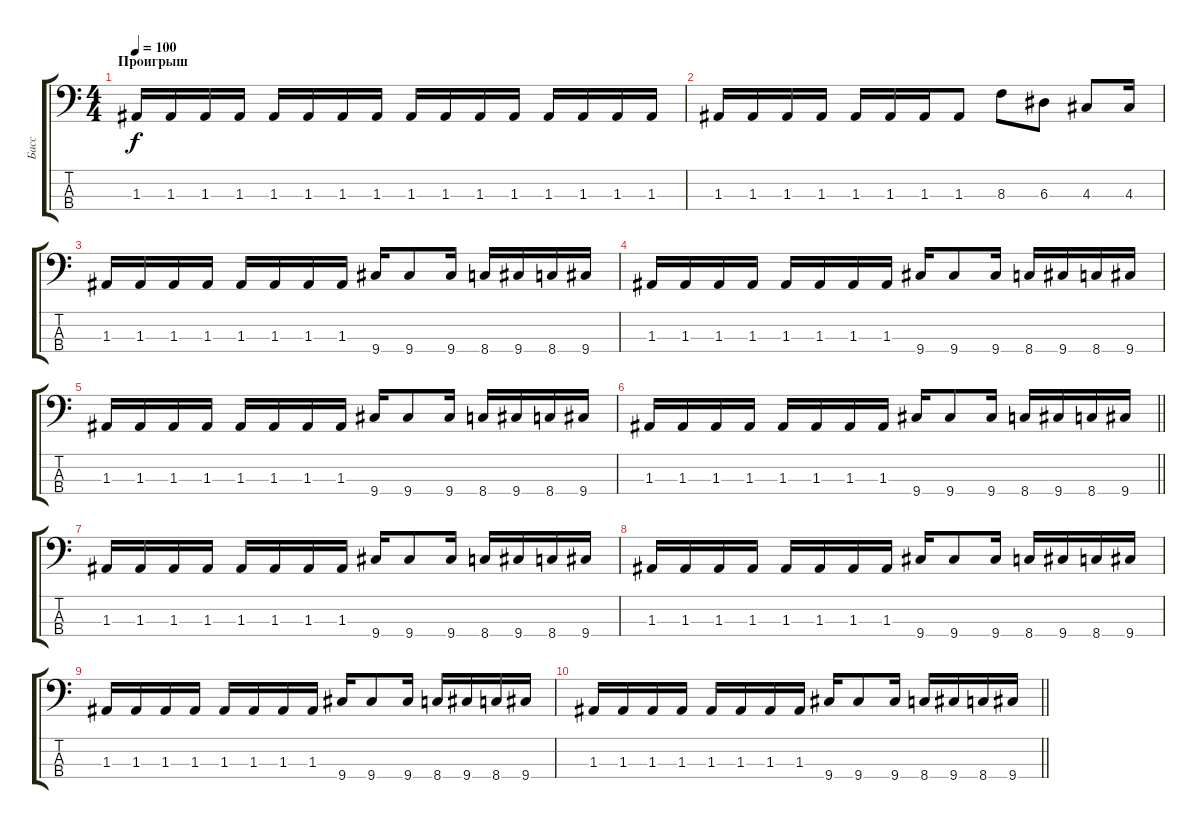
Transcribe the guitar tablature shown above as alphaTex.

\track ("Басс" "Басс") {instrument electricbasspick}
\staff {score tabs}
\tuning (G2 D2 A1 E1) {hide}
\ts (4 4)
\section ("" "Проигрыш")
\tempo 100
\clef f4
\ks c
1.3.16{dy f} 1.3.16 1.3.16 1.3.16 1.3.16 1.3.16 1.3.16 1.3.16 1.3.16 1.3.16 1.3.16 1.3.16 1.3.16 1.3.16 1.3.16 1.3.16 |
1.3.16 1.3.16 1.3.16 1.3.16 1.3.16 1.3.16 1.3.16 1.3.8 8.3.8 6.3.8 4.3.8 4.3.16 |
1.3.16 1.3.16 1.3.16 1.3.16 1.3.16 1.3.16 1.3.16 1.3.16 9.4.16 9.4.8 9.4.16 8.4.16 9.4.16 8.4.16 9.4.16 |
1.3.16 1.3.16 1.3.16 1.3.16 1.3.16 1.3.16 1.3.16 1.3.16 9.4.16 9.4.8 9.4.16 8.4.16 9.4.16 8.4.16 9.4.16 |
1.3.16 1.3.16 1.3.16 1.3.16 1.3.16 1.3.16 1.3.16 1.3.16 9.4.16 9.4.8 9.4.16 8.4.16 9.4.16 8.4.16 9.4.16 |
\barLineRight lightlight
1.3.16 1.3.16 1.3.16 1.3.16 1.3.16 1.3.16 1.3.16 1.3.16 9.4.16 9.4.8 9.4.16 8.4.16 9.4.16 8.4.16 9.4.16 |
1.3.16 1.3.16 1.3.16 1.3.16 1.3.16 1.3.16 1.3.16 1.3.16 9.4.16 9.4.8 9.4.16 8.4.16 9.4.16 8.4.16 9.4.16 |
1.3.16 1.3.16 1.3.16 1.3.16 1.3.16 1.3.16 1.3.16 1.3.16 9.4.16 9.4.8 9.4.16 8.4.16 9.4.16 8.4.16 9.4.16 |
1.3.16 1.3.16 1.3.16 1.3.16 1.3.16 1.3.16 1.3.16 1.3.16 9.4.16 9.4.8 9.4.16 8.4.16 9.4.16 8.4.16 9.4.16 |
\barLineRight lightlight
1.3.16 1.3.16 1.3.16 1.3.16 1.3.16 1.3.16 1.3.16 1.3.16 9.4.16 9.4.8 9.4.16 8.4.16 9.4.16 8.4.16 9.4.16
